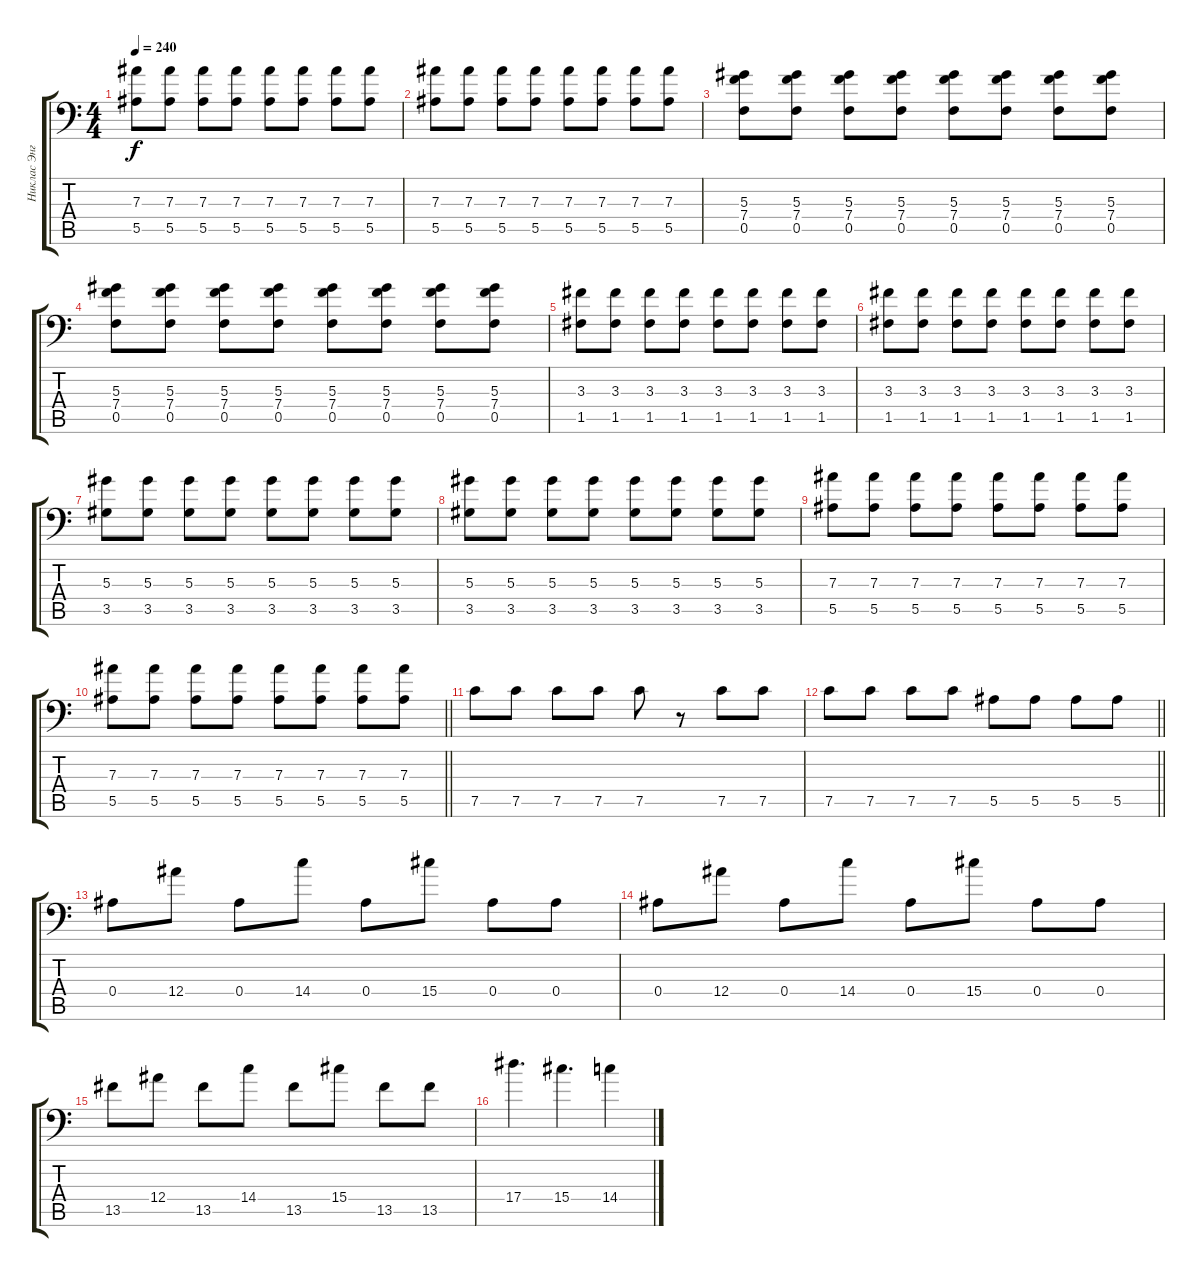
\track ("Никлас Энгелин(уже он)" "Никлас Энг") {instrument distortionguitar}
\staff {score tabs}
\tuning (C4 G3 Eb3 Bb2 F2 Bb1) {hide}
\ts (4 4)
\tempo 240
\clef f4
\ks c
(7.3 5.5).8{dy f} (7.3 5.5).8 (7.3 5.5).8 (7.3 5.5).8 (7.3 5.5).8 (7.3 5.5).8 (7.3 5.5).8 (7.3 5.5).8 |
(7.3 5.5).8 (7.3 5.5).8 (7.3 5.5).8 (7.3 5.5).8 (7.3 5.5).8 (7.3 5.5).8 (7.3 5.5).8 (7.3 5.5).8 |
(5.3 7.4 0.5).8 (5.3 7.4 0.5).8 (5.3 7.4 0.5).8 (5.3 7.4 0.5).8 (5.3 7.4 0.5).8 (5.3 7.4 0.5).8 (5.3 7.4 0.5).8 (5.3 7.4 0.5).8 |
(5.3 7.4 0.5).8 (5.3 7.4 0.5).8 (5.3 7.4 0.5).8 (5.3 7.4 0.5).8 (5.3 7.4 0.5).8 (5.3 7.4 0.5).8 (5.3 7.4 0.5).8 (5.3 7.4 0.5).8 |
(3.3 1.5).8 (3.3 1.5).8 (3.3 1.5).8 (3.3 1.5).8 (3.3 1.5).8 (3.3 1.5).8 (3.3 1.5).8 (3.3 1.5).8 |
(3.3 1.5).8 (3.3 1.5).8 (3.3 1.5).8 (3.3 1.5).8 (3.3 1.5).8 (3.3 1.5).8 (3.3 1.5).8 (3.3 1.5).8 |
(5.3 3.5).8 (5.3 3.5).8 (5.3 3.5).8 (5.3 3.5).8 (5.3 3.5).8 (5.3 3.5).8 (5.3 3.5).8 (5.3 3.5).8 |
(5.3 3.5).8 (5.3 3.5).8 (5.3 3.5).8 (5.3 3.5).8 (5.3 3.5).8 (5.3 3.5).8 (5.3 3.5).8 (5.3 3.5).8 |
(7.3 5.5).8 (7.3 5.5).8 (7.3 5.5).8 (7.3 5.5).8 (7.3 5.5).8 (7.3 5.5).8 (7.3 5.5).8 (7.3 5.5).8 |
\barLineRight lightlight
(7.3 5.5).8 (7.3 5.5).8 (7.3 5.5).8 (7.3 5.5).8 (7.3 5.5).8 (7.3 5.5).8 (7.3 5.5).8 (7.3 5.5).8 |
7.5.8 7.5.8 7.5.8 7.5.8 7.5.8 r.8 7.5.8 7.5.8 |
\barLineRight lightlight
7.5.8 7.5.8 7.5.8 7.5.8 5.5.8 5.5.8 5.5.8 5.5.8 |
\section ("" "")
0.4.8 12.4.8 0.4.8 14.4.8 0.4.8 15.4.8 0.4.8 0.4.8 |
0.4.8 12.4.8 0.4.8 14.4.8 0.4.8 15.4.8 0.4.8 0.4.8 |
13.5.8 12.4.8 13.5.8 14.4.8 13.5.8 15.4.8 13.5.8 13.5.8 |
17.4.4{d} 15.4.4{d} 14.4.4
